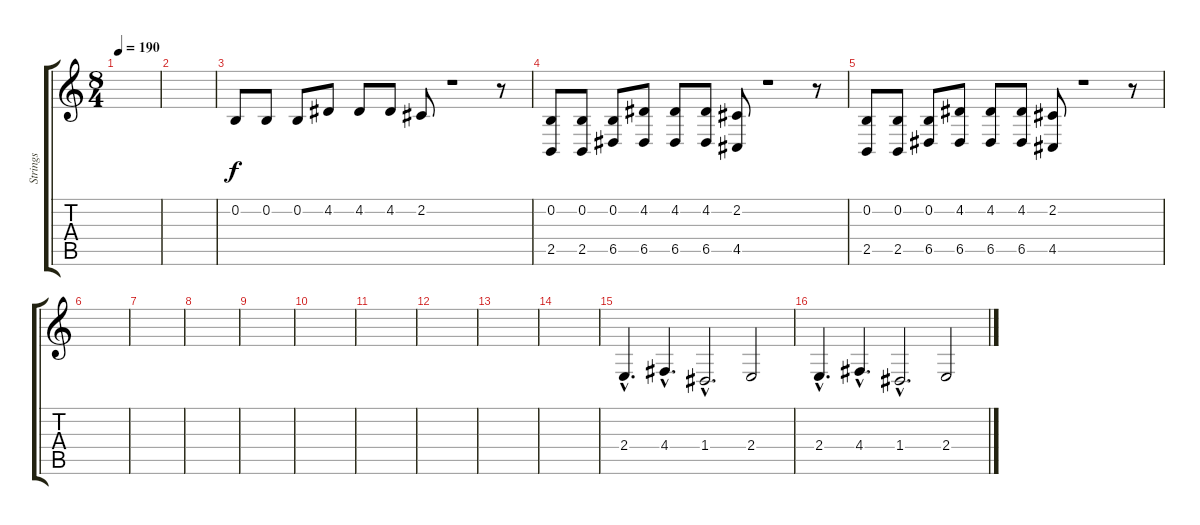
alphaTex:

\track ("Strings" "Strings") {instrument tremolostrings}
\staff {score tabs}
\tuning (E4 B3 G3 D3 A2 E2) {hide}
\ts (8 4)
\tempo 190
\clef g2
\ks c
|
|
0.2.8 0.2.8 0.2.8 4.2.8 4.2.8 4.2.8 2.2.8 r.1 r.8 |
(0.2 2.5).8 (0.2 2.5).8 (0.2 6.5).8 (4.2 6.5).8 (4.2 6.5).8 (4.2 6.5).8 (2.2 4.5).8 r.1 r.8 |
(0.2 2.5).8 (0.2 2.5).8 (0.2 6.5).8 (4.2 6.5).8 (4.2 6.5).8 (4.2 6.5).8 (2.2 4.5).8 r.1 r.8 |
|
|
|
|
|
|
|
|
|
2.4{hac}.4{d} 4.4{hac}.4{d} 1.4{hac}.2{d} 2.4.2 |
2.4{hac}.4{d} 4.4{hac}.4{d} 1.4{hac}.2{d} 2.4.2
